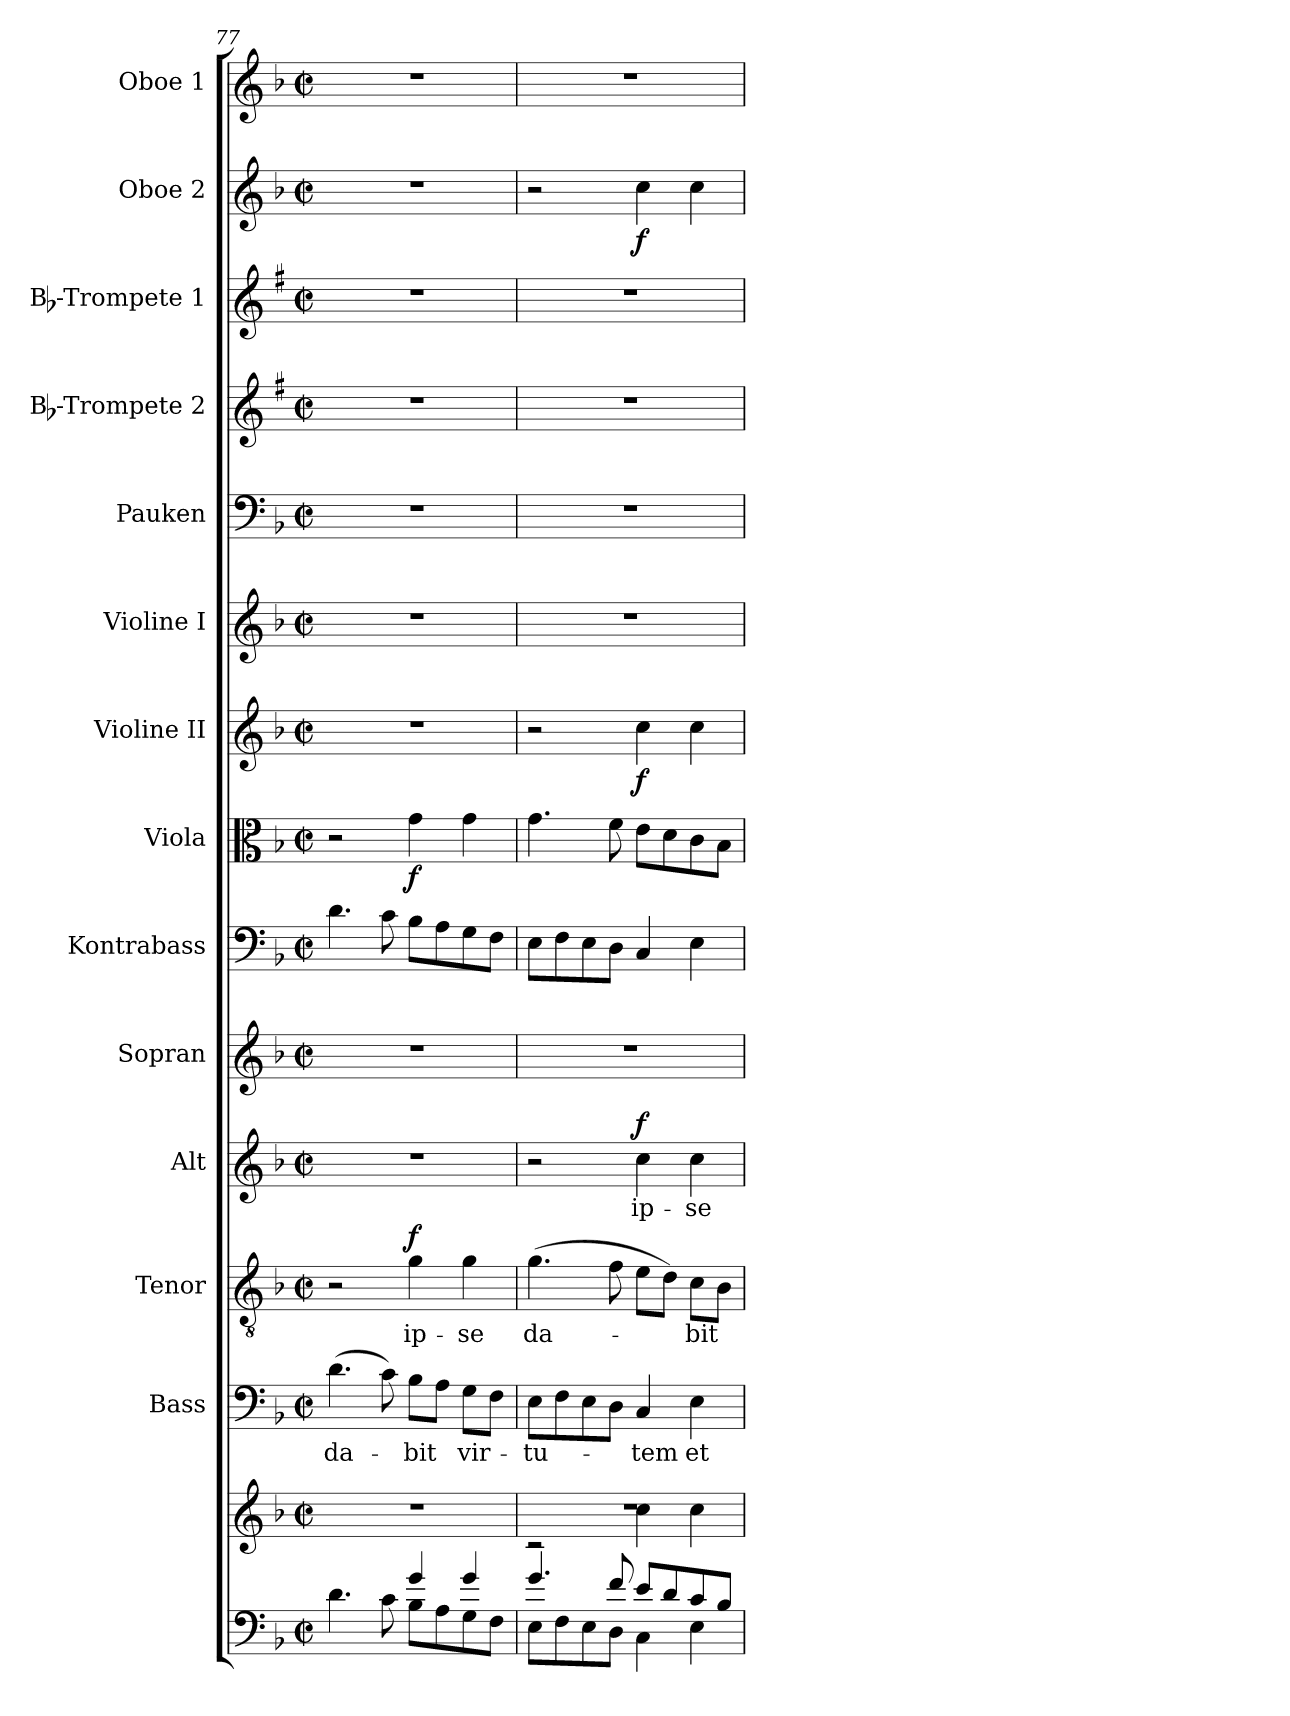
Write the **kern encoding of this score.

**kern	**kern	**kern	**text	**kern	**text	**dynam	**kern	**text	**dynam	**kern	**kern	**kern	**dynam	**kern	**dynam	**kern	**kern	**kern	**kern	**kern	**dynam	**kern
*part14	*part14	*part13	*part13	*part12	*part12	*part12	*part11	*part11	*part11	*part10	*part9	*part8	*part8	*part7	*part7	*part6	*part5	*part4	*part3	*part2	*part2	*part1
*staff15	*staff14	*staff13	*staff13	*staff12	*staff12	*staff12	*staff11	*staff11	*staff11	*staff10	*staff9	*staff8	*staff8	*staff7	*staff7	*staff6	*staff5	*staff4	*staff3	*staff2	*staff2	*staff1
*	*	*I"Bass	*	*I"Tenor	*	*	*I"Alt	*	*	*I"Sopran	*I"Kontrabass	*I"Viola	*	*I"Violine II	*	*I"Violine I	*I"Pauken	*I"Bb-Trompete 2	*I"Bb-Trompete 1	*I"Oboe 2	*	*I"Oboe 1
*	*	*I'B.	*	*I'T.	*	*	*I'A.	*	*	*I'S.	*I'Kb.	*I'Vla.	*	*I'Vl. II	*	*I'Vl. I	*I'Pk.	*I'Bb Trp. 2	*I'Bb Trp. 1	*I'Ob. 2	*	*I'Ob. 1
*clefF4	*clefG2	*clefF4	*	*clefGv2	*	*	*clefG2	*	*	*clefG2	*clefF4	*clefC3	*	*clefG2	*	*clefG2	*clefF4	*clefG2	*clefG2	*clefG2	*	*clefG2
*	*	*	*	*	*	*	*	*	*	*	*ITrd7c12	*	*	*	*	*	*	*ITrd1c2	*ITrd1c2	*	*	*
*k[b-]	*k[b-]	*k[b-]	*	*k[b-]	*	*	*k[b-]	*	*	*k[b-]	*k[b-]	*k[b-]	*	*k[b-]	*	*k[b-]	*k[b-]	*k[b-]	*k[b-]	*k[b-]	*	*k[b-]
*F:	*F:	*F:	*	*F:	*	*	*F:	*	*	*F:	*F:	*F:	*	*F:	*	*F:	*F:	*F:	*F:	*F:	*	*F:
*M2/2	*M2/2	*M2/2	*	*M2/2	*	*	*M2/2	*	*	*M2/2	*M2/2	*M2/2	*	*M2/2	*	*M2/2	*M2/2	*M2/2	*M2/2	*M2/2	*	*M2/2
*met(c|)	*met(c|)	*met(c|)	*	*met(c|)	*	*	*met(c|)	*	*	*met(c|)	*met(c|)	*met(c|)	*	*met(c|)	*	*met(c|)	*met(c|)	*met(c|)	*met(c|)	*met(c|)	*	*met(c|)
=77	=77	=77	=77	=77	=77	=77	=77	=77	=77	=77	=77	=77	=77	=77	=77	=77	=77	=77	=77	=77	=77	=77
*^	*	*	*	*	*	*	*	*	*	*	*	*	*	*	*	*	*	*	*	*	*	*
!	!	!	!	!LO:LY:b	!	!	!	!	!	!	!	!	!	!	!	!	!	!	!	!	!	!	!
2ryy	4.d\	1r	(>4.d\	-da-	2r	.	.	1r	.	.	1r	4.D\	2r	.	1r	.	1r	1r	1r	1r	1r	.	1r
.	8c\	.	8c\)	.	.	.	.	.	.	.	.	8C\	.	.	.	.	.	.	.	.	.	.	.
!	!	!	!	!LO:LY:b	!	!LO:LY:b	!LO:DY:a	!	!	!	!	!	!	!LO:DY:b	!	!	!	!	!	!	!	!	!
4g/	8B-\L	.	8B-\L	-bit	4g\	ip-	f	.	.	.	.	8BB-\L	4g\	f	.	.	.	.	.	.	.	.	.
.	8A\	.	8A\J	.	.	.	.	.	.	.	.	8AA\	.	.	.	.	.	.	.	.	.	.	.
!	!	!	!	!LO:LY:b	!	!LO:LY:b	!	!	!	!	!	!	!	!	!	!	!	!	!	!	!	!	!
4g/	8G\	.	8G\L	vir-	4g\	-se	.	.	.	.	.	8GG\	4g\	.	.	.	.	.	.	.	.	.	.
.	8F\J	.	8F\J	.	.	.	.	.	.	.	.	8FF\J	.	.	.	.	.	.	.	.	.	.	.
=78	=78	=78	=78	=78	=78	=78	=78	=78	=78	=78	=78	=78	=78	=78	=78	=78	=78	=78	=78	=78	=78	=78	=78
*	*	*^	*	*	*	*	*	*	*	*	*	*	*	*	*	*	*	*	*	*	*	*	*
!	!	!	!	!	!LO:LY:b	!	!LO:LY:b	!	!	!	!	!	!	!	!	!	!	!	!	!	!	!	!	!
4.g/	8E\L	1ree	2rc	8E\L	-tu-	(>4.g\	da-	.	2r	.	.	1r	8EE\L	4.g\	.	2r	.	1r	1r	1r	1r	2r	.	1r
.	8F\	.	.	8F\	.	.	.	.	.	.	.	.	8FF\	.	.	.	.	.	.	.	.	.	.	.
.	8E\	.	.	8E\	.	.	.	.	.	.	.	.	8EE\	.	.	.	.	.	.	.	.	.	.	.
8f/	8D\J	.	.	8D\J	.	8f\	.	.	.	.	.	.	8DD\J	8f\	.	.	.	.	.	.	.	.	.	.
!	!	!	!	!	!LO:LY:b	!	!	!	!	!LO:LY:b	!LO:DY:a	!	!	!	!	!	!LO:DY:b	!	!	!	!	!	!LO:DY:b	!
8e/L	4C\	.	4cc\	4C/	-tem	8e\L	.	.	4cc\	ip-	f	.	4CC/	8e\L	.	4cc\	f	.	.	.	.	4cc\	f	.
8d/	.	.	.	.	.	8d\J)	.	.	.	.	.	.	.	8d\	.	.	.	.	.	.	.	.	.	.
!	!	!	!	!	!LO:LY:b	!	!LO:LY:b	!	!	!LO:LY:b	!	!	!	!	!	!	!	!	!	!	!	!	!	!
8c/	4E\	.	4cc\	4E\	et	8c\L	-bit	.	4cc\	-se	.	.	4EE\	8c\	.	4cc\	.	.	.	.	.	4cc\	.	.
8B-/J	.	.	.	.	.	8B-\J	.	.	.	.	.	.	.	8B-\J	.	.	.	.	.	.	.	.	.	.
*v	*v	*	*	*	*	*	*	*	*	*	*	*	*	*	*	*	*	*	*	*	*	*	*	*
*	*v	*v	*	*	*	*	*	*	*	*	*	*	*	*	*	*	*	*	*	*	*	*	*
=	=	=	=	=	=	=	=	=	=	=	=	=	=	=	=	=	=	=	=	=	=	=
*-	*-	*-	*-	*-	*-	*-	*-	*-	*-	*-	*-	*-	*-	*-	*-	*-	*-	*-	*-	*-	*-	*-
